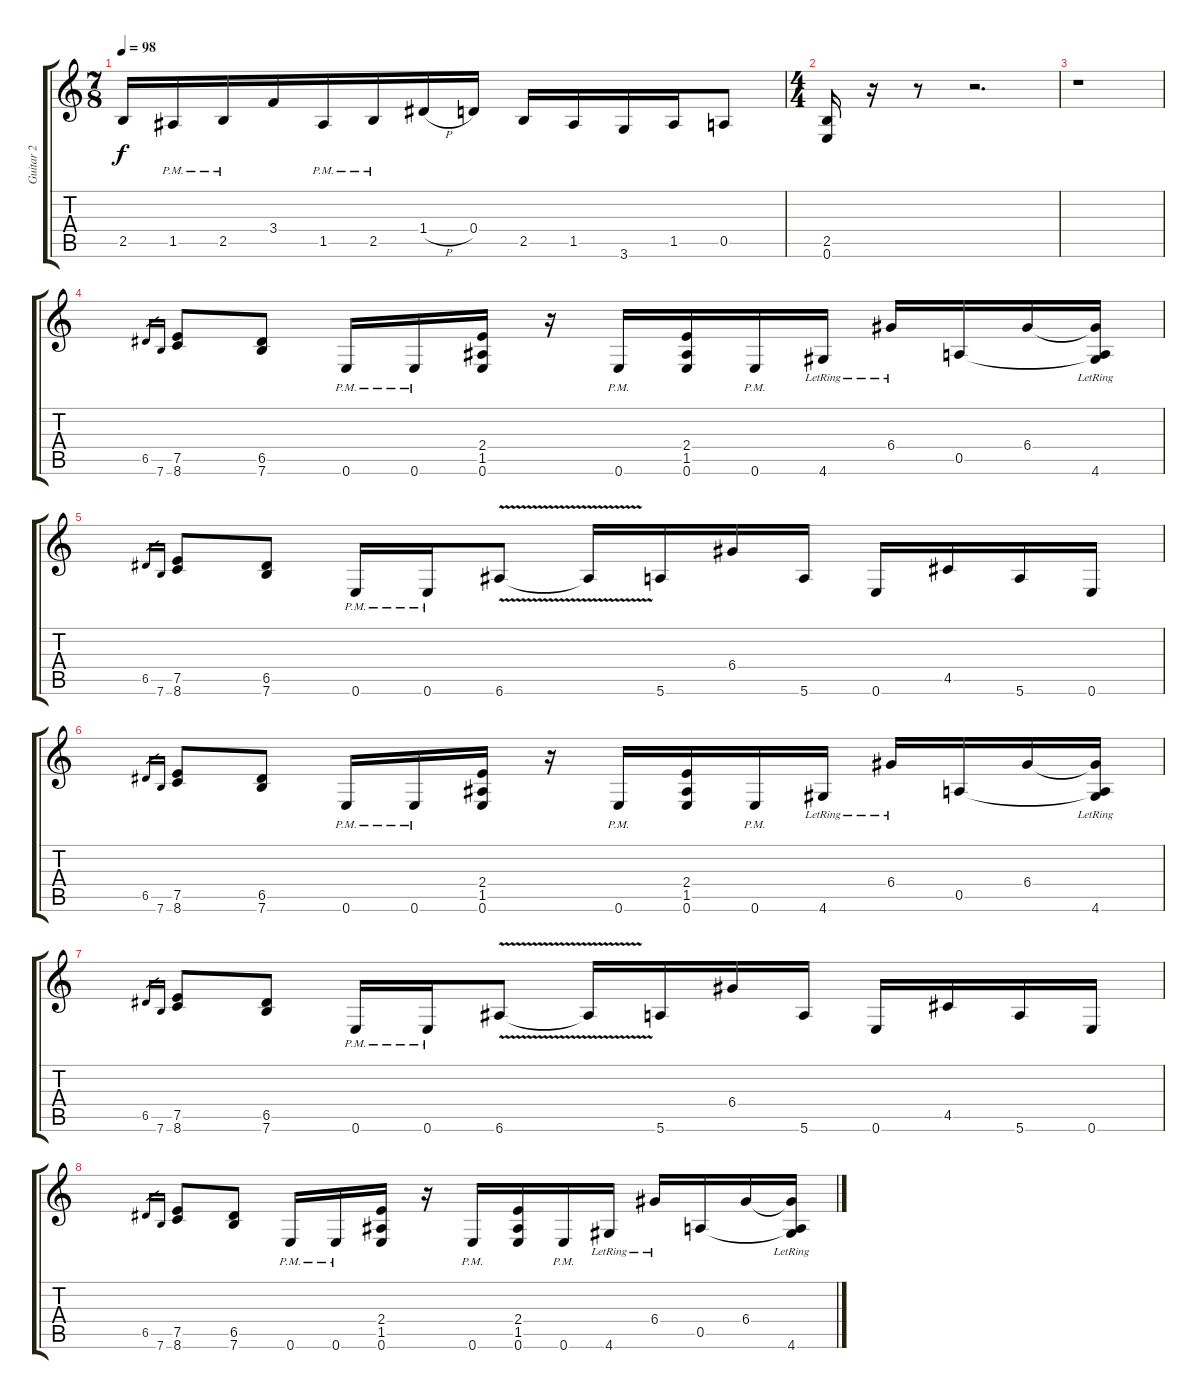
\track ("Guitar 2" "Guitar 2") {instrument distortionguitar}
\staff {score tabs}
\tuning (E4 B3 G3 D3 A2 E2) {hide}
\ts (7 8)
\tempo 98
\clef g2
\ks aminor
2.5{t}.16{dy f} 1.5{pm}.16 2.5{pm}.16 3.4.16 1.5{pm}.16 2.5{pm}.16 1.4{h}.16 0.4.16 2.5.16 1.5.16 3.6.16 1.5.16 0.5.8 |
\ts (4 4)
(2.5 0.6).16 r.16 r.8 r.2{d} |
r.1 |
6.5.16{gr} 7.6.16{gr} (7.5 8.6).8 (6.5 7.6).8 0.6{pm}.16 0.6{pm}.16 (2.4 1.5 0.6).16 r.16 0.6{pm}.16 (2.4 1.5 0.6).16 0.6{pm}.16 4.6{lr}.16 6.4{lr}.16 0.5.16 6.4.16 (6.4{t} 0.5{t} 4.6{lr}).16 |
6.5.16{gr} 7.6.16{gr} (7.5 8.6).8 (6.5 7.6).8 0.6{pm}.16 0.6{pm}.16 6.6{v}.8 6.6{t}.16 5.6.16 6.4.16 5.6.16 0.6.16 4.5.16 5.6.16 0.6.16 |
6.5.16{gr} 7.6.16{gr} (7.5 8.6).8 (6.5 7.6).8 0.6{pm}.16 0.6{pm}.16 (2.4 1.5 0.6).16 r.16 0.6{pm}.16 (2.4 1.5 0.6).16 0.6{pm}.16 4.6{lr}.16 6.4{lr}.16 0.5.16 6.4.16 (6.4{t} 0.5{t} 4.6{lr}).16 |
6.5.16{gr} 7.6.16{gr} (7.5 8.6).8 (6.5 7.6).8 0.6{pm}.16 0.6{pm}.16 6.6{v}.8 6.6{t}.16 5.6.16 6.4.16 5.6.16 0.6.16 4.5.16 5.6.16 0.6.16 |
6.5.16{gr} 7.6.16{gr} (7.5 8.6).8 (6.5 7.6).8 0.6{pm}.16 0.6{pm}.16 (2.4 1.5 0.6).16 r.16 0.6{pm}.16 (2.4 1.5 0.6).16 0.6{pm}.16 4.6{lr}.16 6.4{lr}.16 0.5.16 6.4.16 (6.4{t} 0.5{t} 4.6{lr}).16
